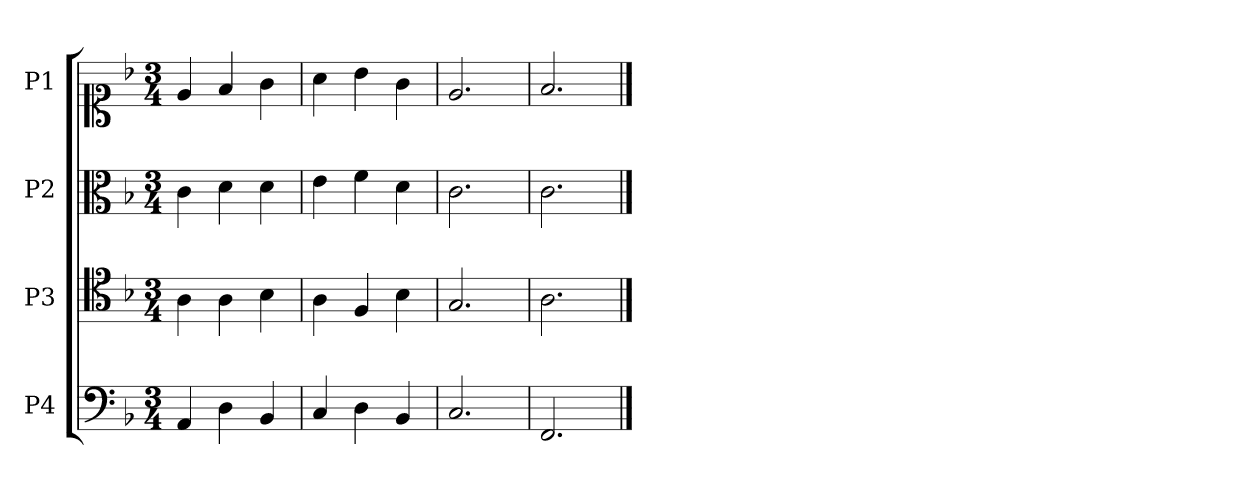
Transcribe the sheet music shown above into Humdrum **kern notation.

**kern	**kern	**kern	**kern
*part4	*part3	*part2	*part1
*staff4	*staff3	*staff2	*staff1
*I"P4	*I"P3	*I"P2	*I"P1
!!LO:PB:g=z
*clefF4	*clefC4	*clefC3	*clefC1
*k[b-]	*k[b-]	*k[b-]	*k[b-]
*F:	*F:	*F:	*F:
*M3/4	*M3/4	*M3/4	*M3/4
=1	=1	=1	=1
4AAi/	4Ai\	4ci\	4ei/
4Di\	4Ai\	4di\	4fi/
4BB-i/	4B-i\	4di\	4gi\
=2	=2	=2	=2
4Ci/	4Ai\	4ei\	4ai\
4Di\	4Fi/	4fi\	4b-i\
4BB-i/	4B-i\	4di\	4gi\
=3	=3	=3	=3
2.Ci/	2.Gi/	2.ci\	2.ei/
=4	=4	=4	=4
2.FFi/	2.Ai\	2.ci\	2.fi/
==	==	==	==
*-	*-	*-	*-
